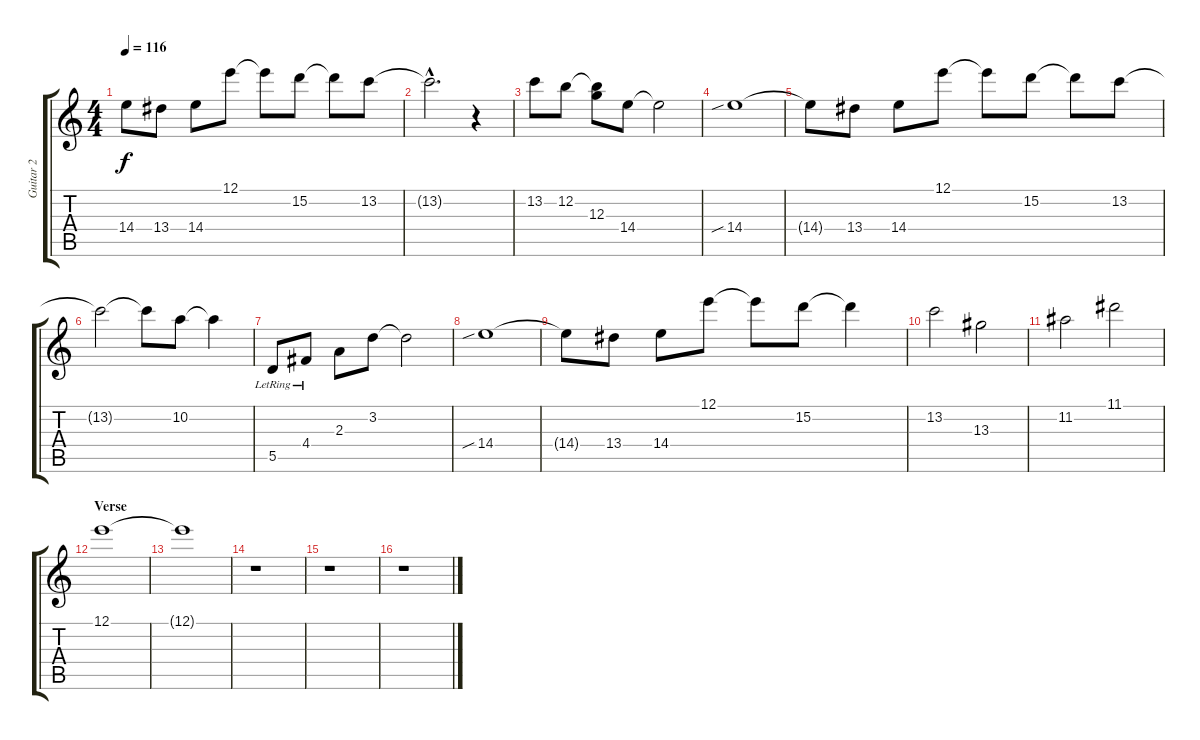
\track ("Guitar 2" "Guitar 2") {instrument distortionguitar}
\staff {score tabs}
\tuning (E4 B3 G3 D3 A2 E2) {hide}
\ts (4 4)
\tempo 116
\clef g2
\ks c
14.4{t}.8{dy f} 13.4.8 14.4.8 12.1.8 12.1{t}.8 15.2.8 15.2{t}.8 13.2.8 |
13.2{hac t}.2{d} r.4 |
13.2.8 12.2.8 (12.2{t} 12.3).8 14.4.8 14.4{t}.2 |
14.4{sib}.1 |
14.4{t}.8 13.4.8 14.4.8 12.1.8 12.1{t}.8 15.2.8 15.2{t}.8 13.2.8 |
13.2{t}.2 13.2{t}.8 10.2.8 10.2{t}.4 |
5.5{lr}.8 4.4{lr}.8 2.3.8 3.2.8 3.2{t}.2 |
14.4{sib}.1 |
14.4{t}.8 13.4.8 14.4.8 12.1.8 12.1{t}.8 15.2.8 15.2{t}.4 |
13.2.2 13.3.2 |
11.2.2 11.1.2 |
\section ("" "Verse")
12.1.1{volume 0} |
12.1{t}.1 |
r.1 |
r.1 |
r.1
